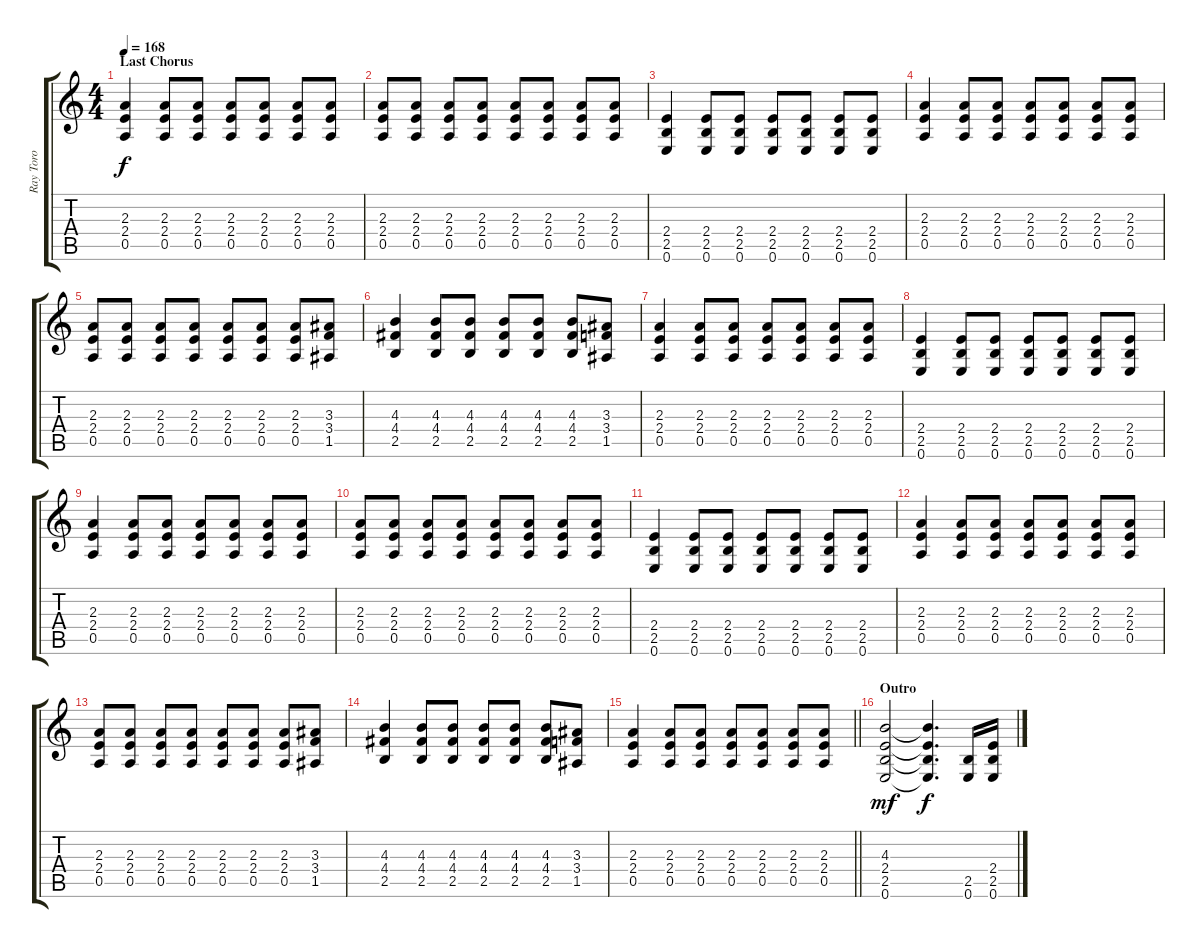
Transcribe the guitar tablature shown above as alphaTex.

\track ("Ray Toro" "Ray Toro") {instrument distortionguitar}
\staff {score tabs}
\tuning (E4 B3 G3 D3 A2 E2) {hide}
\ts (4 4)
\section ("" "Last Chorus")
\tempo 168
\clef g2
\ks c
(2.3 2.4 0.5).4{dy f} (2.3 2.4 0.5).8 (2.3 2.4 0.5).8 (2.3 2.4 0.5).8 (2.3 2.4 0.5).8 (2.3 2.4 0.5).8 (2.3 2.4 0.5).8 |
(2.3 2.4 0.5).8 (2.3 2.4 0.5).8 (2.3 2.4 0.5).8 (2.3 2.4 0.5).8 (2.3 2.4 0.5).8 (2.3 2.4 0.5).8 (2.3 2.4 0.5).8 (2.3 2.4 0.5).8 |
(2.4 2.5 0.6).4 (2.4 2.5 0.6).8 (2.4 2.5 0.6).8 (2.4 2.5 0.6).8 (2.4 2.5 0.6).8 (2.4 2.5 0.6).8 (2.4 2.5 0.6).8 |
(2.3 2.4 0.5).4 (2.3 2.4 0.5).8 (2.3 2.4 0.5).8 (2.3 2.4 0.5).8 (2.3 2.4 0.5).8 (2.3 2.4 0.5).8 (2.3 2.4 0.5).8 |
(2.3 2.4 0.5).8 (2.3 2.4 0.5).8 (2.3 2.4 0.5).8 (2.3 2.4 0.5).8 (2.3 2.4 0.5).8 (2.3 2.4 0.5).8 (2.3 2.4 0.5).8 (3.3 3.4 1.5).8 |
(4.3 4.4 2.5).4 (4.3 4.4 2.5).8 (4.3 4.4 2.5).8 (4.3 4.4 2.5).8 (4.3 4.4 2.5).8 (4.3 4.4 2.5).8 (3.3 3.4 1.5).8 |
(2.3 2.4 0.5).4 (2.3 2.4 0.5).8 (2.3 2.4 0.5).8 (2.3 2.4 0.5).8 (2.3 2.4 0.5).8 (2.3 2.4 0.5).8 (2.3 2.4 0.5).8 |
(2.4 2.5 0.6).4 (2.4 2.5 0.6).8 (2.4 2.5 0.6).8 (2.4 2.5 0.6).8 (2.4 2.5 0.6).8 (2.4 2.5 0.6).8 (2.4 2.5 0.6).8 |
(2.3 2.4 0.5).4 (2.3 2.4 0.5).8 (2.3 2.4 0.5).8 (2.3 2.4 0.5).8 (2.3 2.4 0.5).8 (2.3 2.4 0.5).8 (2.3 2.4 0.5).8 |
(2.3 2.4 0.5).8 (2.3 2.4 0.5).8 (2.3 2.4 0.5).8 (2.3 2.4 0.5).8 (2.3 2.4 0.5).8 (2.3 2.4 0.5).8 (2.3 2.4 0.5).8 (2.3 2.4 0.5).8 |
(2.4 2.5 0.6).4 (2.4 2.5 0.6).8 (2.4 2.5 0.6).8 (2.4 2.5 0.6).8 (2.4 2.5 0.6).8 (2.4 2.5 0.6).8 (2.4 2.5 0.6).8 |
(2.3 2.4 0.5).4 (2.3 2.4 0.5).8 (2.3 2.4 0.5).8 (2.3 2.4 0.5).8 (2.3 2.4 0.5).8 (2.3 2.4 0.5).8 (2.3 2.4 0.5).8 |
(2.3 2.4 0.5).8 (2.3 2.4 0.5).8 (2.3 2.4 0.5).8 (2.3 2.4 0.5).8 (2.3 2.4 0.5).8 (2.3 2.4 0.5).8 (2.3 2.4 0.5).8 (3.3 3.4 1.5).8 |
(4.3 4.4 2.5).4 (4.3 4.4 2.5).8 (4.3 4.4 2.5).8 (4.3 4.4 2.5).8 (4.3 4.4 2.5).8 (4.3 4.4 2.5).8 (3.3 3.4 1.5).8 |
\barLineRight lightlight
(2.3 2.4 0.5).4 (2.3 2.4 0.5).8 (2.3 2.4 0.5).8 (2.3 2.4 0.5).8 (2.3 2.4 0.5).8 (2.3 2.4 0.5).8 (2.3 2.4 0.5).8 |
\section ("" "Outro")
(4.3 2.4 2.5 0.6).2{dy mf} (4.3{t} 2.4{t} 2.5{t} 0.6{t}).4{d dy f} (2.5 0.6).16 (2.4 2.5 0.6).16
